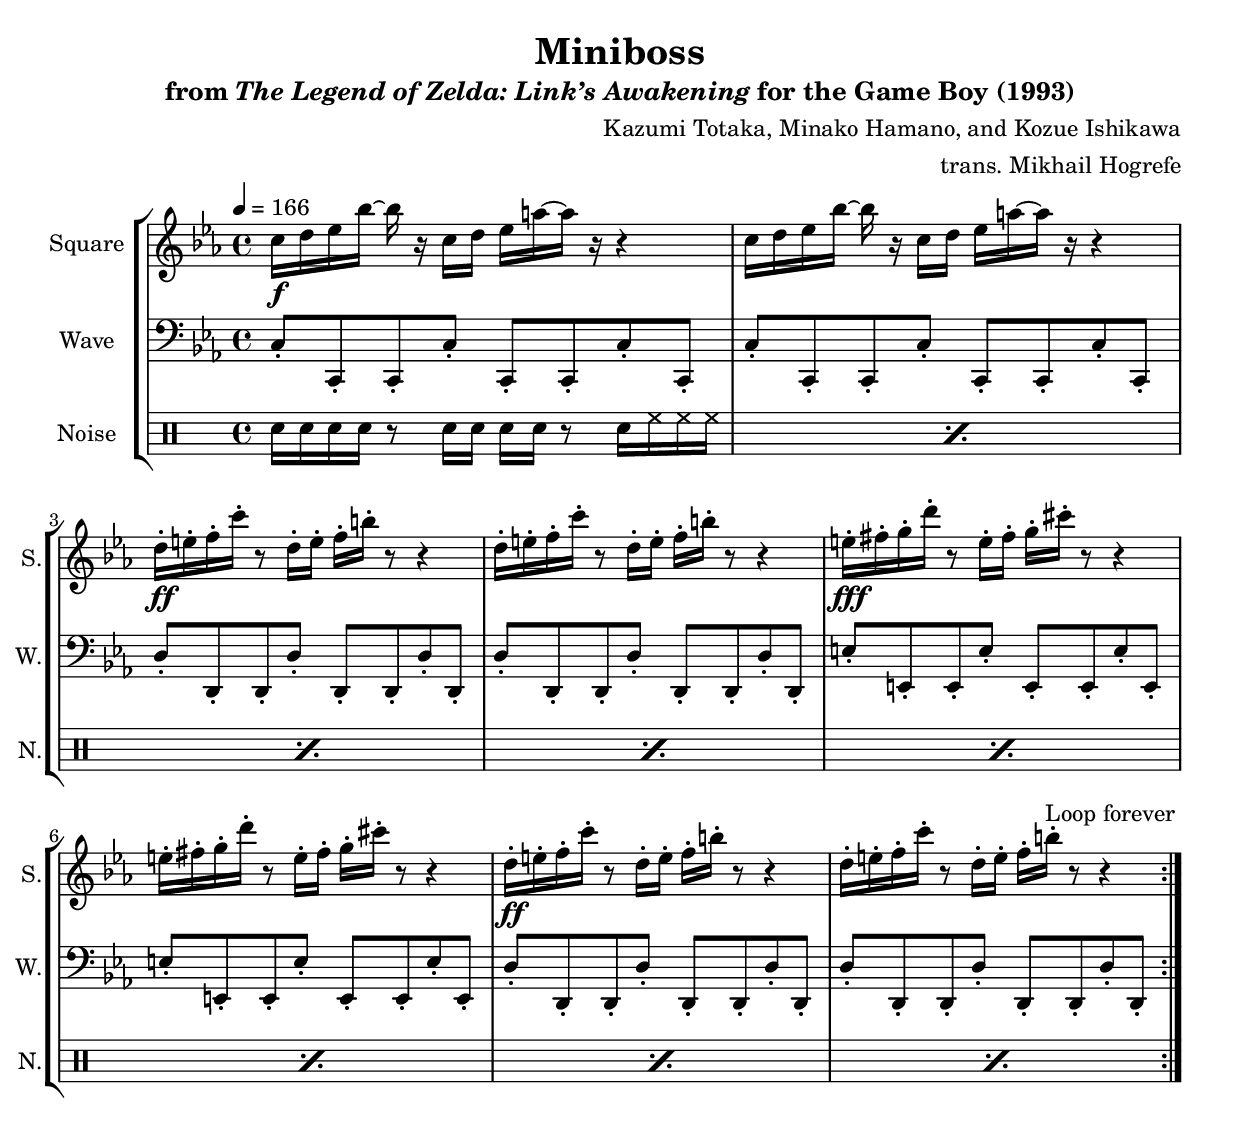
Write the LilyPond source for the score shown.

\version "2.22.0"

smaller = {
    \set fontSize = #-3
    \override Stem #'length-fraction = #0.56
    \override Beam #'thickness = #0.2688
    \override Beam #'length-fraction = #0.56
}

\book {
    \header {
        title = "Miniboss"
        subtitle = \markup { "from" {\italic "The Legend of Zelda: Link’s Awakening"} "for the Game Boy (1993)" }
        composer = "Kazumi Totaka, Minako Hamano, and Kozue Ishikawa"
        arranger = "trans. Mikhail Hogrefe"
    }

    \score {
        {
            \new StaffGroup <<
                \new Staff \relative c'' {
                    \set Staff.instrumentName = "Square"
                    \set Staff.shortInstrumentName = "S."
\key c \minor
\tempo 4=166
                    \repeat volta 2 {
c16\f d ees bes' ~ bes r c, d ees a ~ a r r4 |
c,16 d ees bes' ~ bes r c, d ees a ~ a r r4 |
d,16-.\ff e-. f-. c'-. r8 d,16-. e-. f-. b-. r8 r4 |
d,16-. e-. f-. c'-. r8 d,16-. e-. f-. b-. r8 r4 |
e,16-.\fff fis-. g-. d'-. r8 e,16-. fis-. g-. cis-. r8 r4 |
e,16-. fis-. g-. d'-. r8 e,16-. fis-. g-. cis-. r8 r4 |
d,16-.\ff e-. f-. c'-. r8 d,16-. e-. f-. b-. r8 r4 |
d,16-. e-. f-. c'-. r8 d,16-. e-. f-. b-. r8 r4 |
                    }
\once \override Score.RehearsalMark.self-alignment-X = #RIGHT
\mark \markup { \fontsize #-2 "Loop forever" }
                }

                \new Staff \relative c {
                    \set Staff.instrumentName = "Wave"
                    \set Staff.shortInstrumentName = "W."
\clef bass
\key c \minor
c8-. c,-. c-. c'-. c,-. c-. c'-. c,-. |
c'8-. c,-. c-. c'-. c,-. c-. c'-. c,-. |
d'8-. d,-. d-. d'-. d,-. d-. d'-. d,-. |
d'8-. d,-. d-. d'-. d,-. d-. d'-. d,-. |
e'8-. e,-. e-. e'-. e,-. e-. e'-. e,-. |
e'8-. e,-. e-. e'-. e,-. e-. e'-. e,-. |
d'8-. d,-. d-. d'-. d,-. d-. d'-. d,-. |
d'8-. d,-. d-. d'-. d,-. d-. d'-. d,-. |
                }

                \new DrumStaff {
                    \drummode {
                        \set Staff.instrumentName="Noise"
                        \set Staff.shortInstrumentName="N."
\repeat percent 8 { sn16 sn sn sn r8 sn16 sn sn sn r8 sn16 hh hh hh | }
                    }
                }
            >>
        }
        \layout {
            \context {
                \Staff
                \RemoveEmptyStaves
            }
            \context {
                \DrumStaff
                \RemoveEmptyStaves
            }
        }
    }
}
